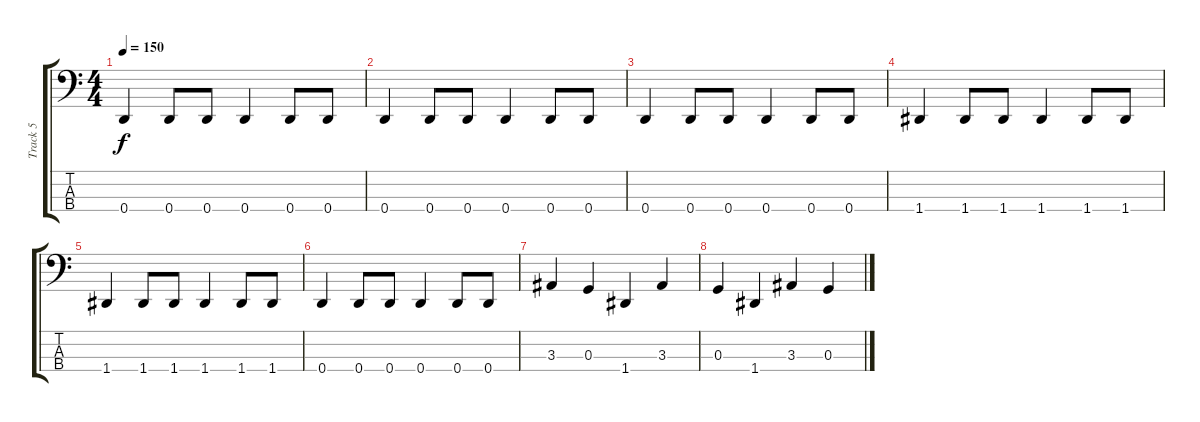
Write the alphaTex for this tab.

\track ("Track 5" "Track 5") {instrument electricbasspick}
\staff {score tabs}
\tuning (F2 C2 G1 D1) {hide}
\ts (4 4)
\tempo 150
\clef f4
\ks c
0.4.4{dy f} 0.4.8 0.4.8 0.4.4 0.4.8 0.4.8 |
0.4.4 0.4.8 0.4.8 0.4.4 0.4.8 0.4.8 |
0.4.4 0.4.8 0.4.8 0.4.4 0.4.8 0.4.8 |
1.4.4 1.4.8 1.4.8 1.4.4 1.4.8 1.4.8 |
1.4.4 1.4.8 1.4.8 1.4.4 1.4.8 1.4.8 |
0.4.4 0.4.8 0.4.8 0.4.4 0.4.8 0.4.8 |
3.3.4 0.3.4 1.4.4 3.3.4 |
0.3.4 1.4.4 3.3.4 0.3.4
